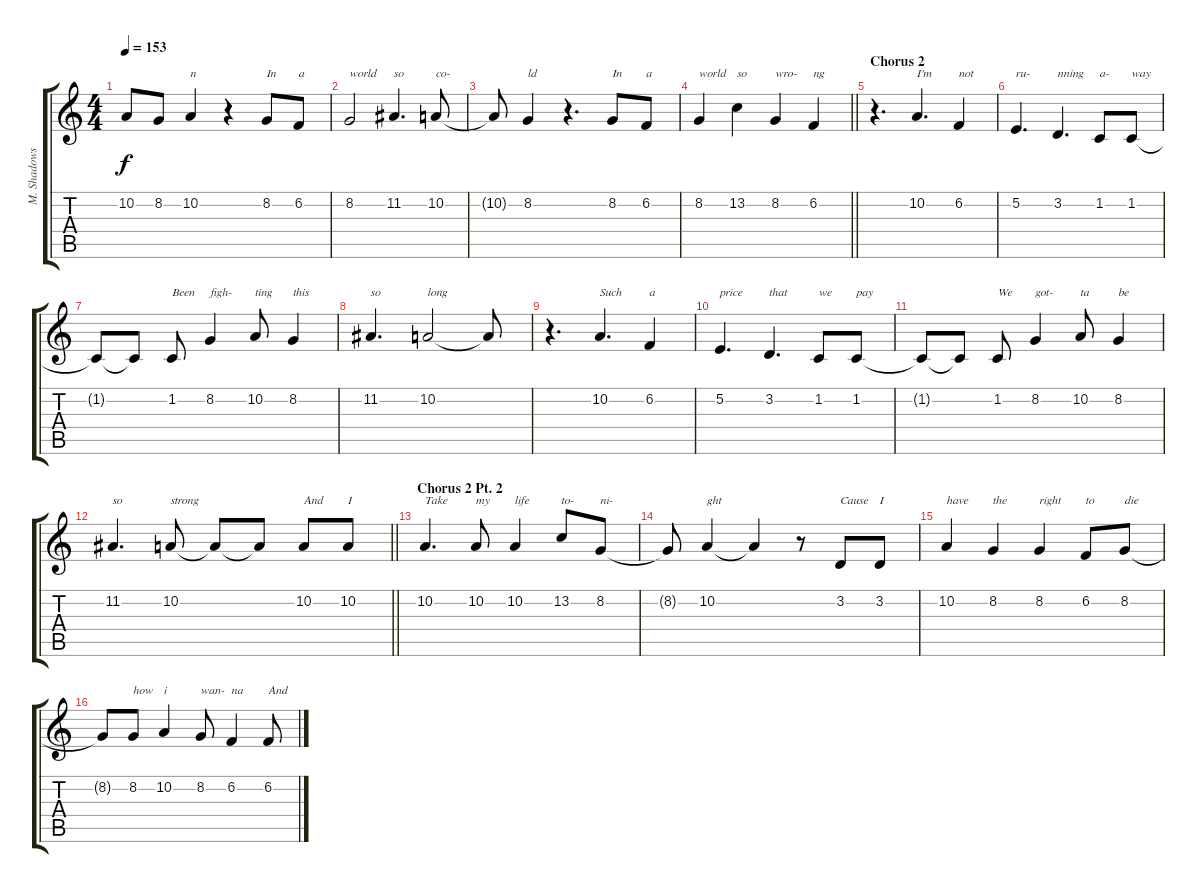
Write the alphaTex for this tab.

\track ("M. Shadows" "M. Shadows") {instrument clarinet}
\staff {score tabs}
\tuning (E4 B3 G3 D3 A2 D2) {hide}
\ts (4 4)
\tempo 153
\clef g2
\ks c
10.2{t}.8{dy f} 8.2.8 10.2.4{txt "n"} r.4 8.2.8{txt "In"} 6.2.8{txt "a"} |
8.2.2{txt "world"} 11.2.4{d txt "so"} 10.2.8{txt "co-"} |
10.2{t}.8 8.2.4{txt "ld"} r.4{d} 8.2.8{txt "In"} 6.2.8{txt "a"} |
\barLineRight lightlight
8.2.4{txt "world"} 13.2.4{txt "so"} 8.2.4{txt "wro-"} 6.2.4{txt "ng"} |
\section ("" "Chorus 2")
r.4{d} 10.2.4{d txt "I'm"} 6.2.4{txt "not"} |
5.2.4{d txt "ru-"} 3.2.4{d txt "nning"} 1.2.8{txt "a-"} 1.2.8{txt "way"} |
1.2{t}.8 1.2{t}.8 1.2.8{txt "Been"} 8.2.4{txt "figh-"} 10.2.8{txt "ting"} 8.2.4{txt "this"} |
11.2.4{d txt "so"} 10.2.2{txt "long"} 10.2{t}.8 |
r.4{d} 10.2.4{d txt "Such"} 6.2.4{txt "a"} |
5.2.4{d txt "price"} 3.2.4{d txt "that"} 1.2.8{txt "we"} 1.2.8{txt "pay"} |
1.2{t}.8 1.2{t}.8 1.2.8{txt "We"} 8.2.4{txt "got-"} 10.2.8{txt "ta"} 8.2.4{txt "be"} |
\barLineRight lightlight
11.2.4{d txt "so"} 10.2.8{txt "strong"} 10.2{t}.8 10.2{t}.8 10.2.8{txt "And"} 10.2.8{txt "I"} |
\section ("" "Chorus 2 Pt. 2")
10.2.4{d txt "Take"} 10.2.8{txt "my"} 10.2.4{txt "life"} 13.2.8{txt "to-"} 8.2.8{txt "ni-"} |
8.2{t}.8 10.2.4{txt "ght"} 10.2{t}.4 r.8 3.2.8{txt "Cause"} 3.2.8{txt "I"} |
10.2.4{txt "have"} 8.2.4{txt "the"} 8.2.4{txt "right"} 6.2.8{txt "to"} 8.2.8{txt "die"} |
8.2{t}.8 8.2.8{txt "how"} 10.2.4{txt "i"} 8.2.8{txt "wan-"} 6.2.4{txt "na"} 6.2.8{txt "And"}
